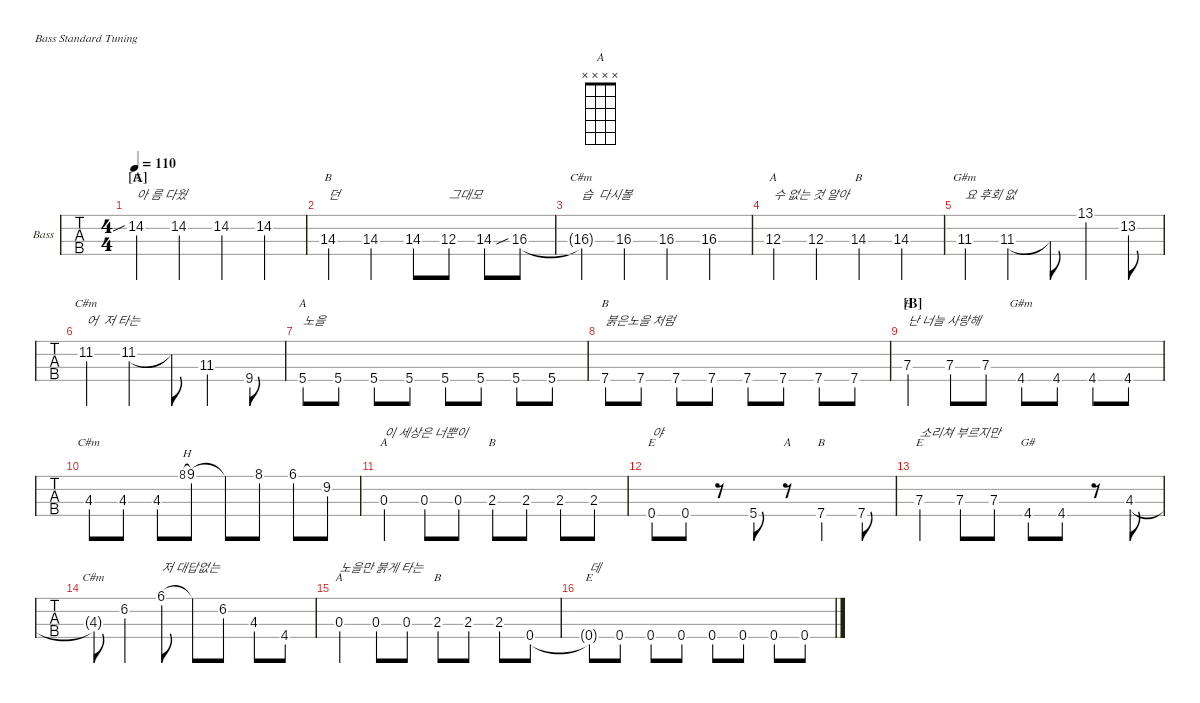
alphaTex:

\defaultSystemsLayout 4
\hideDynamics
\bracketExtendMode nobrackets
\firstSystemTrackNameOrientation horizontal
\track ("Bass" "Bass") {defaultSystemsLayout 4 instrument electricbassfinger}
\staff {tabs}
\tuning (G2 D2 A1 E1)
\chord ("E" x x 7 x) {firstfret 7 showdiagram false showfingering false}
\chord ("C#m" x x 4 x) {showdiagram false showfingering false}
\chord ("A" x x x 5) {showdiagram false showfingering false}
\chord ("B" x x x 7) {firstfret 7 showdiagram false showfingering false}
\chord ("G#" x x x 4) {showdiagram false showfingering false}
\chord ("A" x x 0 x) {showdiagram false showfingering false}
\chord ("B" x x 2 x) {showdiagram false showfingering false}
\chord ("E" x x x 0) {showdiagram false showfingering false}
\chord ("E" x 14 x x) {firstfret 14 showdiagram false showfingering false}
\chord ("B" x x 14 x) {firstfret 14 showdiagram false showfingering false}
\chord ("C#m" x x 16 x) {firstfret 16 showdiagram false showfingering false}
\chord ("A" x x 12 x) {firstfret 12 showdiagram false showfingering false}
\chord ("C#m" x 11 x x) {firstfret 11 showdiagram false showfingering false}
\chord ("G#M" x x 11 x) {firstfret 11 showdiagram false showfingering false}
\chord ("G#m" x x x 4) {showdiagram false showfingering false}
\chord ("A" x x x x)
\ts (4 4)
\section ("A" "")
\tempo 110
\clef f4
\ks c
14.2{sib}.4{ch "E" txt "아 름 다웠" dy mf} 14.2.4 14.2.4 14.2.4 |
14.3.4{ch "B" txt "던"} 14.3.4 14.3.8 12.3.8{txt "그대모"} 14.3.8 16.3{sib acc #}.8 |
16.3{t acc #}.4{ch "C#m" txt "습  다시볼"} 16.3{acc #}.4 16.3{acc #}.4 16.3{acc #}.4 |
12.3.4{ch "A" txt "수 없는 것 알아"} 12.3.4 14.3.4{ch "B"} 14.3.4 |
11.3{acc #}.4{ch "G#M" txt "요 후회 없"} 11.3{acc #}.4 11.3{t acc #}.8 13.1{acc #}.4 13.2{acc #}.8 |
11.2{acc #}.4{ch "C#m" txt "어  저 타는"} 11.2{acc #}.4 11.2{t acc #}.8 11.3{acc #}.4 9.4{acc #}.8 |
5.4.8{ch "A" txt "노을"} 5.4.8 5.4.8 5.4.8 5.4.8 5.4.8 5.4.8 5.4.8 |
7.4.8{ch "B" txt "붉은노을 처럼"} 7.4.8 7.4.8 7.4.8 7.4.8 7.4.8 7.4.8 7.4.8 |
\section ("B" "")
7.3.4{ch "E" txt "난 너늘 사랑해"} 7.3.8 7.3.8 4.4{acc #}.8{ch "G#m"} 4.4{acc #}.8 4.4{acc #}.8 4.4{acc #}.8 |
4.3{acc #}.8{ch "C#m"} 4.3{acc #}.8 4.3{acc #}.8 8.1{h acc #}.8{gr} 9.1.8 9.1{t}.8 8.1{acc #}.8 6.1{acc #}.8 9.2.8 |
0.3.4{ch "A" txt "이 세상은 너뿐이"} 0.3.8 0.3.8 2.3.8{ch "B"} 2.3.8 2.3.8 2.3.8 |
0.4.8{ch "E" txt "야"} 0.4.8 r.8 5.4.8 r.8{ch "A"} 7.4.4{ch "B"} 7.4.8 |
7.3.4{ch "E" txt "소리쳐 부르지만"} 7.3.8 7.3.8 4.4{acc #}.8{ch "G#"} 4.4{acc #}.8 r.8 4.3{acc #}.8 |
4.3{t acc #}.8{ch "C#m"} 6.2{acc #}.4 6.1{acc #}.8{txt "저 대답없는"} 6.1{t acc #}.8 6.2{acc #}.8 4.3{acc #}.8 4.4{acc #}.8 |
0.3.4{ch "A" txt "노을만 붉게 타는"} 0.3.8 0.3.8 2.3.8{ch "B"} 2.3.8 2.3.8 0.4.8 |
0.4{t}.8{ch "E" txt "데"} 0.4.8 0.4.8 0.4.8 0.4.8 0.4.8 0.4.8 0.4.8
